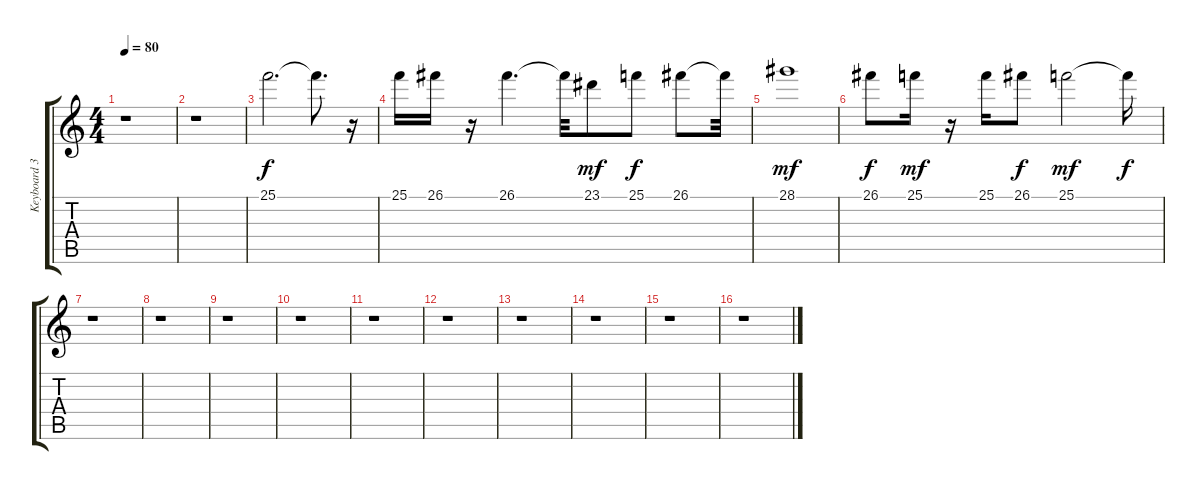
\track ("Keyboard 3" "Keyboard 3") {instrument piccolo}
\staff {score tabs}
\tuning (E4 B3 G3 D3 A2 E2) {hide}
\ts (4 4)
\tempo 80
\clef g2
\ks c
r.1{dy f} |
r.1 |
25.1.2{d} 25.1{t}.8{d} r.16 |
25.1.16 26.1.16 r.16 26.1.4{d} 26.1{t}.32 23.1.8{dy mf} 25.1.8{dy f} 26.1.8 26.1{t}.32 |
28.1.1{dy mf} |
26.1.8{dy f} 25.1.16{dy mf} r.16 25.1.16 26.1.8{dy f} 25.1.2{dy mf} 25.1{t}.16{dy f} |
r.1 |
r.1 |
r.1 |
r.1 |
r.1 |
r.1 |
r.1 |
r.1 |
r.1 |
r.1
